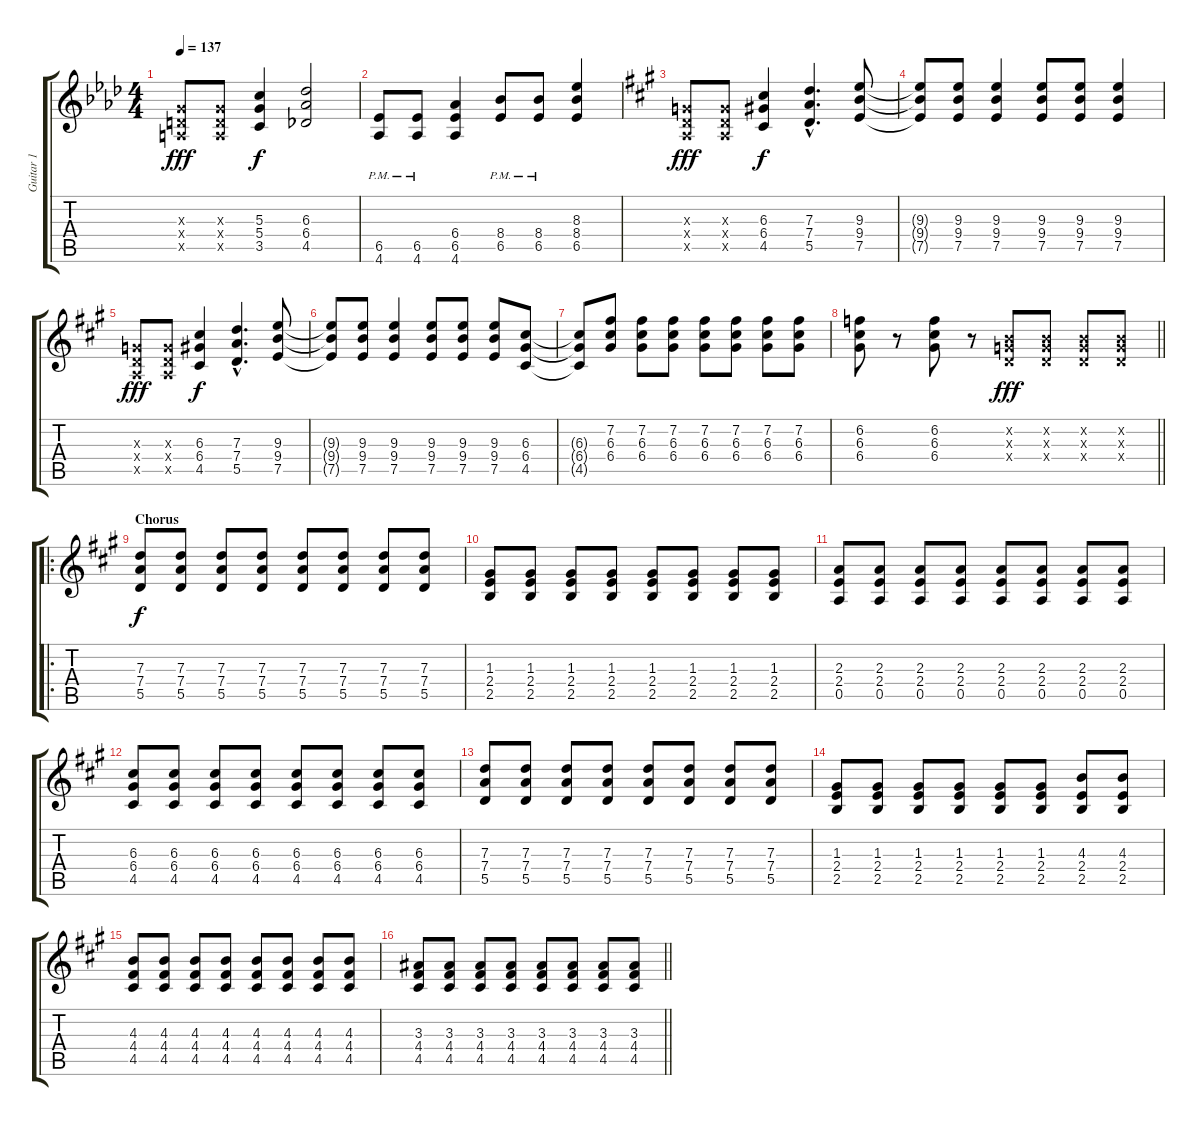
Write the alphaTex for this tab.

\track ("Guitar 1" "Guitar 1") {instrument overdrivenguitar}
\staff {score tabs}
\tuning (E4 B3 G3 D3 A2 E2) {hide}
\ts (4 4)
\tempo 137
\clef g2
\ks ab
(0.3{x} 0.4{x} 0.5{x}).8{dy fff} (0.3{x} 0.4{x} 0.5{x}).8 (5.3 5.4 3.5).4{dy f} (6.3 6.4 4.5).2 |
(6.5{pm} 4.6{pm}).8 (6.5{pm} 4.6{pm}).8 (6.4 6.5 4.6).4 (8.4{pm} 6.5{pm}).8 (8.4{pm} 6.5{pm}).8 (8.3 8.4 6.5).4 |
\ks a
(0.3{x} 0.4{x} 0.5{x}).8{dy fff} (0.3{x} 0.4{x} 0.5{x}).8 (6.3 6.4 4.5).4{dy f} (7.3{hac} 7.4{hac} 5.5{hac}).4{d} (9.3 9.4 7.5).8 |
(9.3{t} 9.4{t} 7.5{t}).8 (9.3 9.4 7.5).8 (9.3 9.4 7.5).4 (9.3 9.4 7.5).8 (9.3 9.4 7.5).8 (9.3 9.4 7.5).4 |
(0.3{x} 0.4{x} 0.5{x}).8{dy fff} (0.3{x} 0.4{x} 0.5{x}).8 (6.3 6.4 4.5).4{dy f} (7.3{hac} 7.4{hac} 5.5{hac}).4{d} (9.3 9.4 7.5).8 |
(9.3{t} 9.4{t} 7.5{t}).8 (9.3 9.4 7.5).8 (9.3 9.4 7.5).4 (9.3 9.4 7.5).8 (9.3 9.4 7.5).8 (9.3 9.4 7.5).8 (6.3 6.4 4.5).8 |
(6.3{t} 6.4{t} 4.5{t}).8 (7.2 6.3 6.4).8 (7.2 6.3 6.4).8 (7.2 6.3 6.4).8 (7.2 6.3 6.4).8 (7.2 6.3 6.4).8 (7.2 6.3 6.4).8 (7.2 6.3 6.4).8 |
\barLineRight lightlight
(6.2 6.3 6.4).8 r.8 (6.2 6.3 6.4).8 r.8 (0.2{x} 0.3{x} 0.4{x}).8{dy fff} (0.2{x} 0.3{x} 0.4{x}).8 (0.2{x} 0.3{x} 0.4{x}).8 (0.2{x} 0.3{x} 0.4{x}).8 |
\ro
\section ("" "Chorus")
(7.3 7.4 5.5).8{dy f volume 10} (7.3 7.4 5.5).8 (7.3 7.4 5.5).8 (7.3 7.4 5.5).8 (7.3 7.4 5.5).8 (7.3 7.4 5.5).8 (7.3 7.4 5.5).8 (7.3 7.4 5.5).8 |
(1.3 2.4 2.5).8 (1.3 2.4 2.5).8 (1.3 2.4 2.5).8 (1.3 2.4 2.5).8 (1.3 2.4 2.5).8 (1.3 2.4 2.5).8 (1.3 2.4 2.5).8 (1.3 2.4 2.5).8 |
(2.3 2.4 0.5).8 (2.3 2.4 0.5).8 (2.3 2.4 0.5).8 (2.3 2.4 0.5).8 (2.3 2.4 0.5).8 (2.3 2.4 0.5).8 (2.3 2.4 0.5).8 (2.3 2.4 0.5).8 |
(6.3 6.4 4.5).8 (6.3 6.4 4.5).8 (6.3 6.4 4.5).8 (6.3 6.4 4.5).8 (6.3 6.4 4.5).8 (6.3 6.4 4.5).8 (6.3 6.4 4.5).8 (6.3 6.4 4.5).8 |
(7.3 7.4 5.5).8 (7.3 7.4 5.5).8 (7.3 7.4 5.5).8 (7.3 7.4 5.5).8 (7.3 7.4 5.5).8 (7.3 7.4 5.5).8 (7.3 7.4 5.5).8 (7.3 7.4 5.5).8 |
(1.3 2.4 2.5).8 (1.3 2.4 2.5).8 (1.3 2.4 2.5).8 (1.3 2.4 2.5).8 (1.3 2.4 2.5).8 (1.3 2.4 2.5).8 (4.3 2.4 2.5).8 (4.3 2.4 2.5).8 |
(4.3 4.4 4.5).8 (4.3 4.4 4.5).8 (4.3 4.4 4.5).8 (4.3 4.4 4.5).8 (4.3 4.4 4.5).8 (4.3 4.4 4.5).8 (4.3 4.4 4.5).8 (4.3 4.4 4.5).8 |
\barLineRight lightlight
(3.3 4.4 4.5).8 (3.3 4.4 4.5).8 (3.3 4.4 4.5).8 (3.3 4.4 4.5).8 (3.3 4.4 4.5).8 (3.3 4.4 4.5).8 (3.3 4.4 4.5).8 (3.3 4.4 4.5).8
